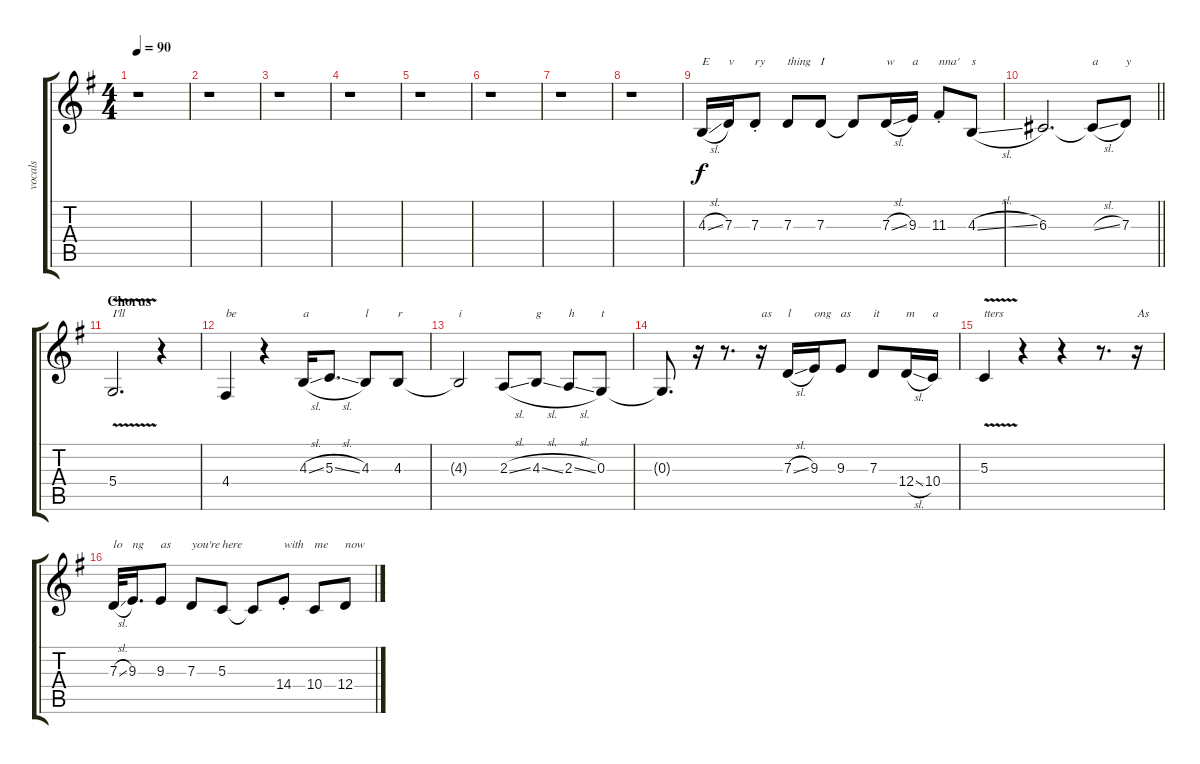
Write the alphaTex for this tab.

\track ("vocals" "vocals") {instrument lead2sawtooth}
\staff {score tabs}
\tuning (E4 B3 G3 D3 A2 E2) {hide}
\ts (4 4)
\tempo 90
\clef g2
\ks g
r.1{dy f} |
r.1 |
r.1 |
r.1 |
r.1 |
r.1 |
r.1 |
r.1 |
4.3{sl}.16{txt "E"} 7.3.16{txt "v"} 7.3{st}.8{txt "ry"} 7.3.8{txt "thing"} 7.3.8{txt "I"} 7.3{t}.8 7.3{sl}.16{txt "w"} 9.3.16{txt "a"} 11.3{st}.8{txt "nna'"} 4.3{sl}.8{txt "s"} |
\barLineRight lightlight
6.3.2{d} 6.3{sl t}.8{txt "a"} 7.3.8{txt "y"} |
\section ("" "Chorus")
5.4{v}.2{d txt "I'll"} r.4 |
4.4.4{txt "be"} r.4 4.3{sl}.16{txt "a"} 5.3{sl}.8{d} 4.3.8{txt "l"} 4.3.8{txt "r"} |
4.3{t}.2{txt "i"} 2.3{sl}.8 4.3{sl}.8{txt "g"} 2.3{sl}.8{txt "h"} 0.3.8{txt "t"} |
0.3{t}.8{d} r.16 r.8{d} r.16{txt "as"} 7.3{sl}.16{txt "l"} 9.3.16{txt "ong"} 9.3.8{txt "as"} 7.3.8{txt "it"} 12.4{sl}.16{txt "m"} 10.4.16{txt "a"} |
5.3{v}.4{txt "tters"} r.4 r.4 r.8{d} r.16{txt "As"} |
7.3{sl}.32{txt "lo"} 9.3.16{d txt "ng"} 9.3.8{txt "as"} 7.3.8{txt "you're"} 5.3.8{txt "here"} 5.3{t}.8 14.4{st}.8{txt "with"} 10.4.8{txt "me"} 12.4.8{txt "now"}
